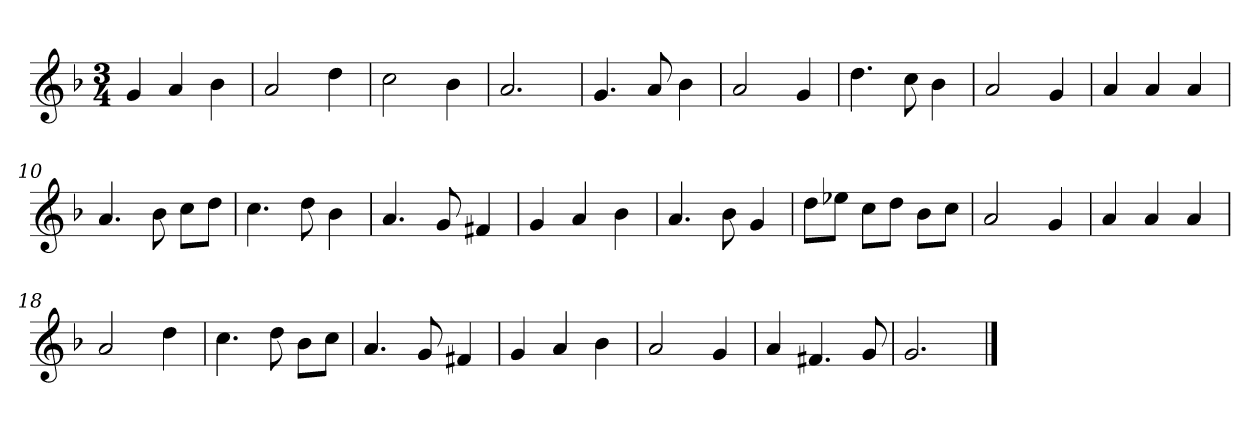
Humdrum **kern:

**kern
*part1
*staff1
*k[b-]
*M3/4
*MM120
=1
4g
4a
4b-
=2
2a
4dd
=3
2cc
4b-
=4
2.a
=5
4.g
8a
4b-
=6
2a
4g
=7
4.dd
8cc
4b-
=8
2a
4g
=9
4a
4a
4a
=10
4.a
8b-
8ccL
8ddJ
=11
4.cc
8dd
4b-
=12
4.a
8g
4f#X
=13
4g
4a
4b-
=14
4.a
8b-
4g
=15
8ddL
8ee-XJ
8ccL
8ddJ
8b-L
8ccJ
=16
2a
4g
=17
4a
4a
4a
=18
2a
4dd
=19
4.cc
8dd
8b-L
8ccJ
=20
4.a
8g
4f#X
=21
4g
4a
4b-
=22
2a
4g
=23
4a
4.f#X
8g
=24
2.g
==
*-
